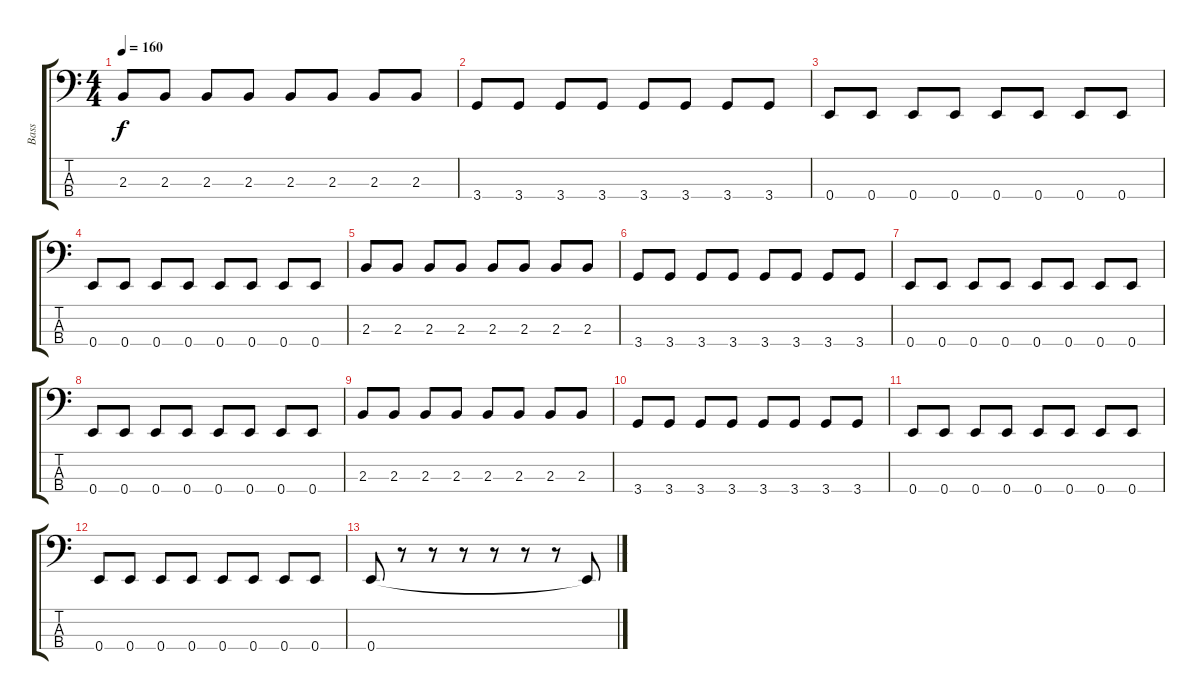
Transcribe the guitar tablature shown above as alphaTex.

\track ("Bass                " "Bass      ") {instrument electricbassfinger}
\staff {score tabs}
\tuning (G2 D2 A1 E1) {hide}
\ts (4 4)
\tempo 160
\clef f4
\ks c
2.3.8{dy f} 2.3.8 2.3.8 2.3.8 2.3.8 2.3.8 2.3.8 2.3.8 |
3.4.8 3.4.8 3.4.8 3.4.8 3.4.8 3.4.8 3.4.8 3.4.8 |
0.4.8 0.4.8 0.4.8 0.4.8 0.4.8 0.4.8 0.4.8 0.4.8 |
0.4.8 0.4.8 0.4.8 0.4.8 0.4.8 0.4.8 0.4.8 0.4.8 |
2.3.8 2.3.8 2.3.8 2.3.8 2.3.8 2.3.8 2.3.8 2.3.8 |
3.4.8 3.4.8 3.4.8 3.4.8 3.4.8 3.4.8 3.4.8 3.4.8 |
0.4.8 0.4.8 0.4.8 0.4.8 0.4.8 0.4.8 0.4.8 0.4.8 |
0.4.8 0.4.8 0.4.8 0.4.8 0.4.8 0.4.8 0.4.8 0.4.8 |
2.3.8 2.3.8 2.3.8 2.3.8 2.3.8 2.3.8 2.3.8 2.3.8 |
3.4.8 3.4.8 3.4.8 3.4.8 3.4.8 3.4.8 3.4.8 3.4.8 |
0.4.8 0.4.8 0.4.8 0.4.8 0.4.8 0.4.8 0.4.8 0.4.8 |
0.4.8 0.4.8 0.4.8 0.4.8 0.4.8 0.4.8 0.4.8 0.4.8 |
0.4.8 r.8 r.8 r.8 r.8 r.8 r.8 0.4{t}.8
